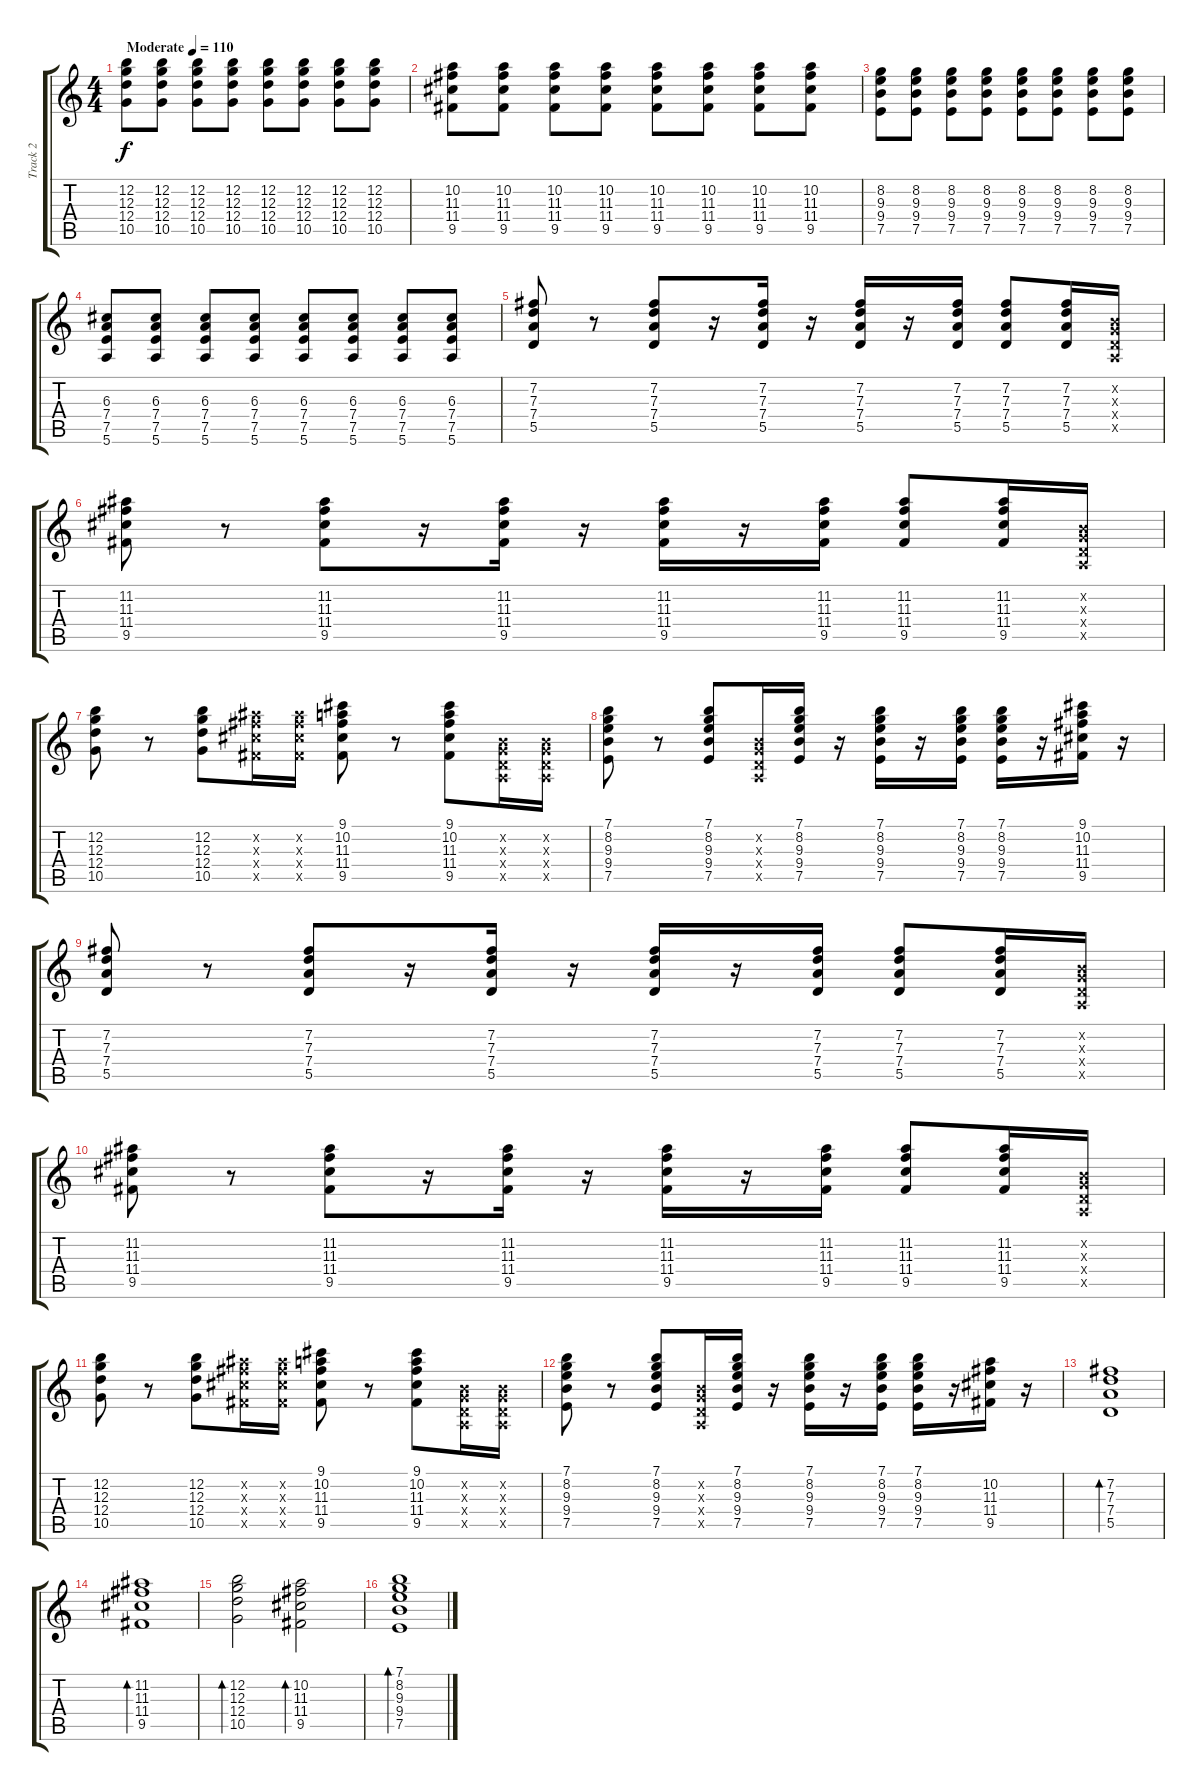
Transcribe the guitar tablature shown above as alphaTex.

\track ("Track 2" "Track 2") {instrument overdrivenguitar}
\staff {score tabs}
\tuning (E4 B3 G3 D3 A2 E2) {hide}
\ts (4 4)
\tempo (110 "Moderate")
\clef g2
\ks c
(12.2 12.3 12.4 10.5).8{dy f instrument overdrivenguitar} (12.2 12.3 12.4 10.5).8 (12.2 12.3 12.4 10.5).8 (12.2 12.3 12.4 10.5).8 (12.2 12.3 12.4 10.5).8 (12.2 12.3 12.4 10.5).8 (12.2 12.3 12.4 10.5).8 (12.2 12.3 12.4 10.5).8 |
(10.2 11.3 11.4 9.5).8 (10.2 11.3 11.4 9.5).8 (10.2 11.3 11.4 9.5).8 (10.2 11.3 11.4 9.5).8 (10.2 11.3 11.4 9.5).8 (10.2 11.3 11.4 9.5).8 (10.2 11.3 11.4 9.5).8 (10.2 11.3 11.4 9.5).8 |
(8.2 9.3 9.4 7.5).8 (8.2 9.3 9.4 7.5).8 (8.2 9.3 9.4 7.5).8 (8.2 9.3 9.4 7.5).8 (8.2 9.3 9.4 7.5).8 (8.2 9.3 9.4 7.5).8 (8.2 9.3 9.4 7.5).8 (8.2 9.3 9.4 7.5).8 |
(6.3 7.4 7.5 5.6).8 (6.3 7.4 7.5 5.6).8 (6.3 7.4 7.5 5.6).8 (6.3 7.4 7.5 5.6).8 (6.3 7.4 7.5 5.6).8 (6.3 7.4 7.5 5.6).8 (6.3 7.4 7.5 5.6).8 (6.3 7.4 7.5 5.6).8 |
(7.2 7.3 7.4 5.5).8 r.8 (7.2 7.3 7.4 5.5).8 r.16 (7.2 7.3 7.4 5.5).16 r.16 (7.2 7.3 7.4 5.5).16 r.16 (7.2 7.3 7.4 5.5).16 (7.2 7.3 7.4 5.5).8 (7.2 7.3 7.4 5.5).16 (0.2{x} 0.3{x} 0.4{x} 0.5{x}).16 |
(11.2 11.3 11.4 9.5).8 r.8 (11.2 11.3 11.4 9.5).8 r.16 (11.2 11.3 11.4 9.5).16 r.16 (11.2 11.3 11.4 9.5).16 r.16 (11.2 11.3 11.4 9.5).16 (11.2 11.3 11.4 9.5).8 (11.2 11.3 11.4 9.5).16 (0.2{x} 0.3{x} 0.4{x} 0.5{x}).16 |
(12.2 12.3 12.4 10.5).8 r.8 (12.2 12.3 12.4 10.5).8 (11.2{x} 11.3{x} 11.4{x} 9.5{x}).16 (11.2{x} 11.3{x} 11.4{x} 9.5{x}).16 (9.1 10.2 11.3 11.4 9.5).8 r.8 (9.1 10.2 11.3 11.4 9.5).8 (0.2{x} 0.3{x} 0.4{x} 0.5{x}).16 (0.2{x} 0.3{x} 0.4{x} 0.5{x}).16 |
(7.1 8.2 9.3 9.4 7.5).8 r.8 (7.1 8.2 9.3 9.4 7.5).8 (0.2{x} 0.3{x} 0.4{x} 0.5{x}).16 (7.1 8.2 9.3 9.4 7.5).16 r.16 (7.1 8.2 9.3 9.4 7.5).16 r.16 (7.1 8.2 9.3 9.4 7.5).16 (7.1 8.2 9.3 9.4 7.5).16 r.16 (9.1 10.2 11.3 11.4 9.5).16 r.16 |
(7.2 7.3 7.4 5.5).8 r.8 (7.2 7.3 7.4 5.5).8 r.16 (7.2 7.3 7.4 5.5).16 r.16 (7.2 7.3 7.4 5.5).16 r.16 (7.2 7.3 7.4 5.5).16 (7.2 7.3 7.4 5.5).8 (7.2 7.3 7.4 5.5).16 (0.2{x} 0.3{x} 0.4{x} 0.5{x}).16 |
(11.2 11.3 11.4 9.5).8 r.8 (11.2 11.3 11.4 9.5).8 r.16 (11.2 11.3 11.4 9.5).16 r.16 (11.2 11.3 11.4 9.5).16 r.16 (11.2 11.3 11.4 9.5).16 (11.2 11.3 11.4 9.5).8 (11.2 11.3 11.4 9.5).16 (0.2{x} 0.3{x} 0.4{x} 0.5{x}).16 |
(12.2 12.3 12.4 10.5).8 r.8 (12.2 12.3 12.4 10.5).8 (11.2{x} 11.3{x} 11.4{x} 9.5{x}).16 (11.2{x} 11.3{x} 11.4{x} 9.5{x}).16 (9.1 10.2 11.3 11.4 9.5).8 r.8 (9.1 10.2 11.3 11.4 9.5).8 (0.2{x} 0.3{x} 0.4{x} 0.5{x}).16 (0.2{x} 0.3{x} 0.4{x} 0.5{x}).16 |
(7.1 8.2 9.3 9.4 7.5).8 r.8 (7.1 8.2 9.3 9.4 7.5).8 (0.2{x} 0.3{x} 0.4{x} 0.5{x}).16 (7.1 8.2 9.3 9.4 7.5).16 r.16 (7.1 8.2 9.3 9.4 7.5).16 r.16 (7.1 8.2 9.3 9.4 7.5).16 (7.1 8.2 9.3 9.4 7.5).16 r.16 (10.2 11.3 11.4 9.5).16 r.16 |
(7.2 7.3 7.4 5.5).1{bd 240} |
(11.2 11.3 11.4 9.5).1{bd 240} |
(12.2 12.3 12.4 10.5).2{bd 240} (10.2 11.3 11.4 9.5).2{bd 240} |
(7.1 8.2 9.3 9.4 7.5).1{bd 240}
